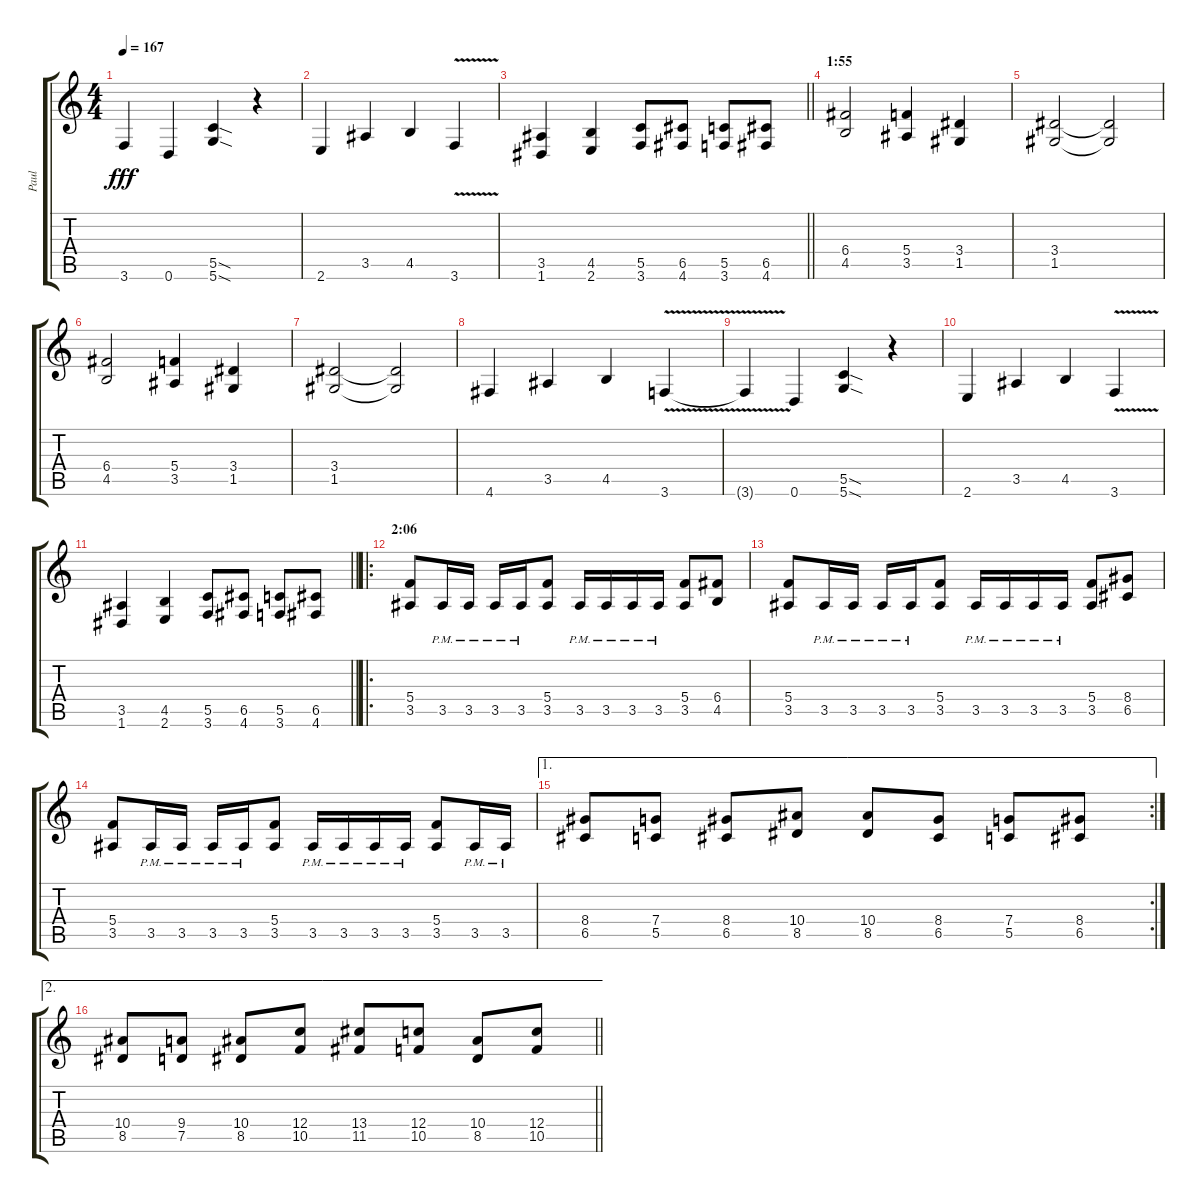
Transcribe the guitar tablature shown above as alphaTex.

\track ("Paul" "Paul") {instrument distortionguitar}
\staff {score tabs}
\tuning (D4 A3 F3 C3 G2 D2) {hide}
\ts (4 4)
\tempo 167
\clef g2
\ks c
3.6{t}.4{dy fff} 0.6.4 (5.5{sod} 5.6{sod}).4 r.4 |
2.6.4 3.5.4 4.5.4 3.6{v}.4 |
\barLineRight lightlight
(3.5 1.6).4 (4.5 2.6).4 (5.5 3.6).8 (6.5 4.6).8 (5.5 3.6).8 (6.5 4.6).8 |
\section ("" "1:55")
(6.4 4.5).2 (5.4 3.5).4 (3.4 1.5).4 |
(3.4 1.5).2 (3.4{t} 1.5{t}).2 |
(6.4 4.5).2 (5.4 3.5).4 (3.4 1.5).4 |
(3.4 1.5).2 (3.4{t} 1.5{t}).2 |
4.6.4 3.5.4 4.5.4 3.6{v}.4 |
3.6{t}.4 0.6.4 (5.5{sod} 5.6{sod}).4 r.4 |
2.6.4 3.5.4 4.5.4 3.6{v}.4 |
\barLineRight lightlight
(3.5 1.6).4 (4.5 2.6).4 (5.5 3.6).8 (6.5 4.6).8 (5.5 3.6).8 (6.5 4.6).8 |
\ro
\section ("" "2:06")
(5.4 3.5).8 3.5{pm}.16 3.5{pm}.16 3.5{pm}.16 3.5{pm}.16 (5.4 3.5).8 3.5{pm}.16 3.5{pm}.16 3.5{pm}.16 3.5{pm}.16 (5.4 3.5).8 (6.4 4.5).8 |
(5.4 3.5).8 3.5{pm}.16 3.5{pm}.16 3.5{pm}.16 3.5{pm}.16 (5.4 3.5).8 3.5{pm}.16 3.5{pm}.16 3.5{pm}.16 3.5{pm}.16 (5.4 3.5).8 (8.4 6.5).8 |
(5.4 3.5).8 3.5{pm}.16 3.5{pm}.16 3.5{pm}.16 3.5{pm}.16 (5.4 3.5).8 3.5{pm}.16 3.5{pm}.16 3.5{pm}.16 3.5{pm}.16 (5.4 3.5).8 3.5{pm}.16 3.5{pm}.16 |
\ae 1
\rc 2
(8.4 6.5).8 (7.4 5.5).8 (8.4 6.5).8 (10.4 8.5).8 (10.4 8.5).8 (8.4 6.5).8 (7.4 5.5).8 (8.4 6.5).8 |
\ae 2
\barLineRight lightlight
(10.4 8.5).8 (9.4 7.5).8 (10.4 8.5).8 (12.4 10.5).8 (13.4 11.5).8 (12.4 10.5).8 (10.4 8.5).8 (12.4 10.5).8
